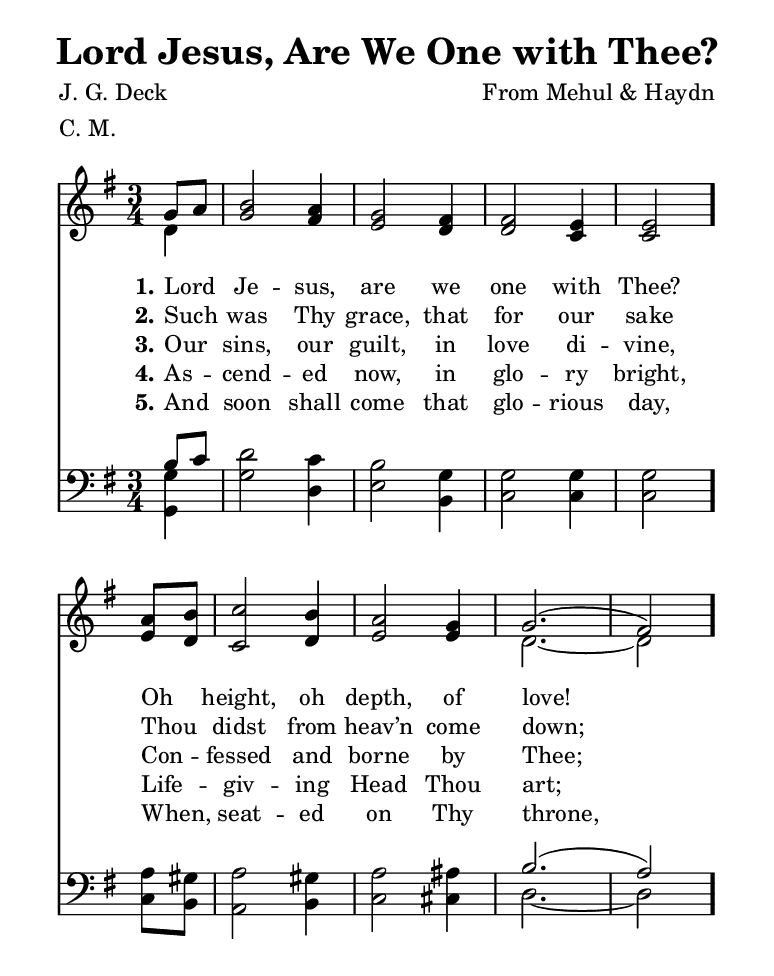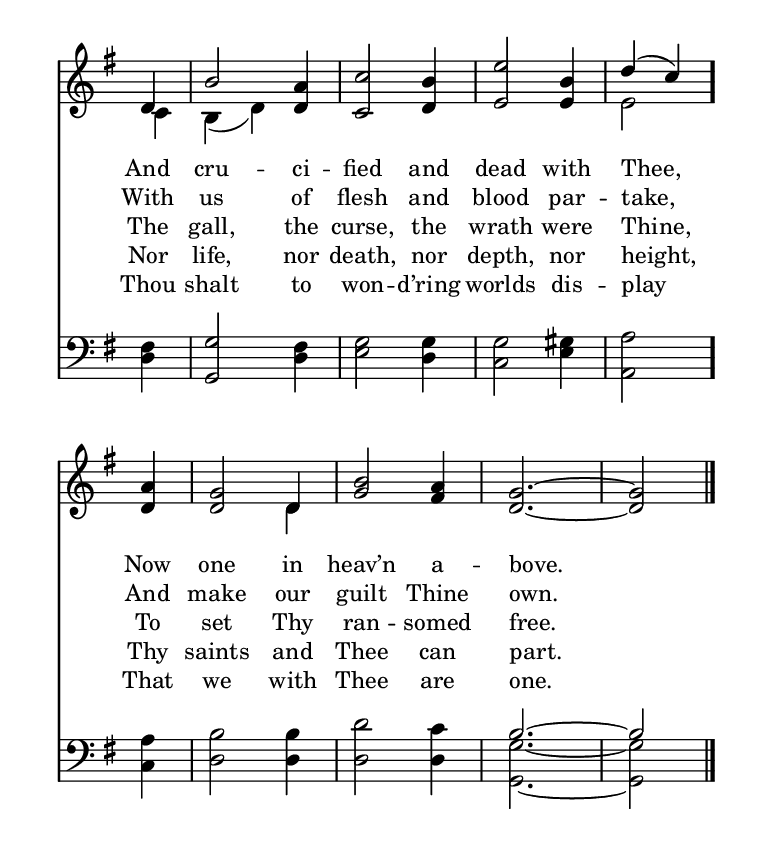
\include "common/global.ily"
\paper {
  \include "common/paper.ily"
  ragged-bottom = ##t
}

\header{
  hymnnumber = "261"
  title = "Lord Jesus, Are We One with Thee?"
  tunename = "Manoah"
  meter = "C. M."
  poet = "J. G. Deck"
  composer = "From Mehul & Haydn"
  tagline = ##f
}

global = {
  \include "common/overrides.ily"
  \override Staff.TimeSignature.style = #'numbered
  \time 3/4
  \override Score.MetronomeMark.transparent = ##t % hide all fermata changes too
  \tempo 4=120
  \key g \major
  \partial 4
  \autoBeamOff
}

notesSoprano = {
\global
\relative c'' {

  g8[ a] | b2 a4 | g2 fis4 | fis2 e4 | e2
  a8[ b] | c2 b4 | a2 g4 | g2.( | fis2)
  d4 | b'2 a4 | c2 b4 | e2 b4 | d4( c)
  a4 | g2 d4 | b'2 a4 | g2. ~ | g2

  \bar "|."

}
}

notesAlto = {
\global
\relative e' {

  d4 | g2 fis4 | e2 d4 | d2 c4 | c2
  e8[ d] | c2 d4 | e2 e4 | d2. ~ | d2
  c4 | b( d) d | c2 d4 | e2 e4 | e2
  d4 | d2 d4 | g2 fis4 | d2. ~ | d2

}
}

notesTenor = {
\global
\relative a {

  b8[ c] | d2 c4 | b2 g4 | g2 g4 | g2
  a8[ gis] | a2 gis4 | a2 ais4 | b2.( | a2)
  fis4 | g2 fis4 | g2 g4 | g2 gis4 | a2
  a4 | b2 b4 | d2 c4 | b2. ~ | b2

}
}

notesBass = {
\global
\relative f {

  <g g,>4 | g2 d4 | e2 b4 | c2 c4 | c2
  c8[ b] | a2 b4 | c2 cis4 | d2. ~ | d2
  d4 | g,2 d'4 | e2 d4 | c2 e4 | a,2
  c4 | d2 d4 | d2 d4 | <g g,>2. ~ | <g g,>2

}
}

wordsA = \lyricmode {
\set stanza = "1."

Lord Je -- sus, are we one with Thee? \bar "."
Oh height, oh depth, of love! \bar "."
And cru -- ci -- fied and dead with Thee, \bar "."
Now one in heav’n a -- bove. \bar "."

}

wordsB = \lyricmode {
\set stanza = "2."

Such was Thy grace, that for our sake
Thou didst from heav’n come down;
With us of flesh and blood par -- take,
And make our guilt Thine own.

}

wordsC = \lyricmode {
\set stanza = "3."

Our sins, our guilt, in love di -- vine,
Con -- fessed and borne by Thee;
The gall, the curse, the wrath were Thine,
To set Thy ran -- somed free.

}

wordsD = \lyricmode {
\set stanza = "4."

As -- cend -- ed now, in glo -- ry bright,
Life -- giv -- ing Head Thou art;
Nor life, nor death, nor depth, nor height,
Thy saints and Thee can part.

}

wordsE = \lyricmode {
\set stanza = "5."

And soon shall come that glo -- rious day,
When, seat -- ed on Thy throne,
Thou shalt to won -- d’ring worlds dis -- play
That we with Thee are one.

}

\score {
  \context ChoirStaff <<
    \context Staff = upper <<
      \set Staff.autoBeaming = ##f
      \set ChoirStaff.systemStartDelimiter = #'SystemStartBar
      \set ChoirStaff.printPartCombineTexts = ##f
      \partcombine #'(2 . 9) \notesSoprano \notesAlto
      \context NullVoice = sopranos { \voiceOne << \notesSoprano >> }
      \context NullVoice = altos { \voiceTwo << \notesAlto >> }
      \context Lyrics = one   \lyricsto sopranos \wordsA
      \context Lyrics = two   \lyricsto sopranos \wordsB
      \context Lyrics = three \lyricsto sopranos \wordsC
      \context Lyrics = four  \lyricsto sopranos \wordsD
      \context Lyrics = five  \lyricsto sopranos \wordsE
    >>
    \context Staff = men <<
      \set Staff.autoBeaming = ##f
      \clef bass
      \set ChoirStaff.printPartCombineTexts = ##f
      \partcombine #'(2 . 9) \notesTenor \notesBass
      \context NullVoice = tenors { \voiceOne << \notesTenor >> }
      \context NullVoice = basses { \voiceTwo << \notesBass >> }
    >>
  >>
  \layout {
    \include "common/layout.ily"
  }
  \midi{
    \include "common/midi.ily"
  }
}

\version "2.19.49"  % necessary for upgrading to future LilyPond versions.

% vi:set et ts=2 sw=2 ai nocindent syntax=lilypond:
